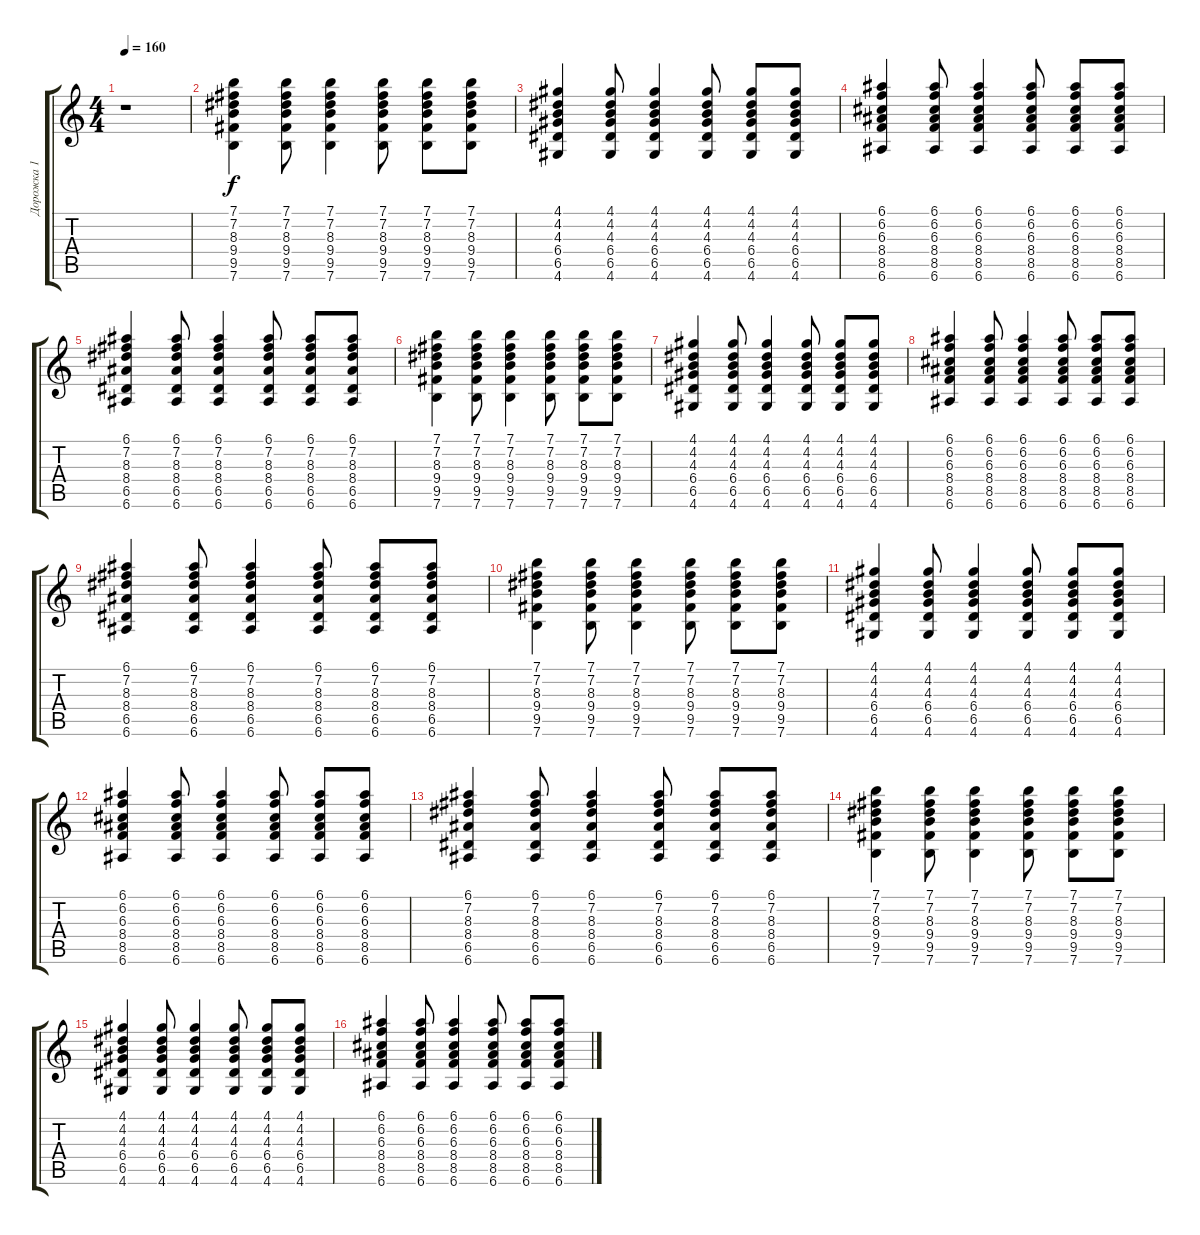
\track ("Дорожка 1" "Дорожка 1") {instrument acousticguitarsteel}
\staff {score tabs}
\tuning (E4 B3 G3 D3 A2 E2) {hide}
\ts (4 4)
\tempo 160
\clef g2
\ks c
r.1{dy f instrument acousticguitarsteel} |
(7.1 7.2 8.3 9.4 9.5 7.6).4 (7.1 7.2 8.3 9.4 9.5 7.6).8 (7.1 7.2 8.3 9.4 9.5 7.6).4 (7.1 7.2 8.3 9.4 9.5 7.6).8 (7.1 7.2 8.3 9.4 9.5 7.6).8 (7.1 7.2 8.3 9.4 9.5 7.6).8 |
(4.1 4.2 4.3 6.4 6.5 4.6).4 (4.1 4.2 4.3 6.4 6.5 4.6).8 (4.1 4.2 4.3 6.4 6.5 4.6).4 (4.1 4.2 4.3 6.4 6.5 4.6).8 (4.1 4.2 4.3 6.4 6.5 4.6).8 (4.1 4.2 4.3 6.4 6.5 4.6).8 |
(6.1 6.2 6.3 8.4 8.5 6.6).4 (6.1 6.2 6.3 8.4 8.5 6.6).8 (6.1 6.2 6.3 8.4 8.5 6.6).4 (6.1 6.2 6.3 8.4 8.5 6.6).8 (6.1 6.2 6.3 8.4 8.5 6.6).8 (6.1 6.2 6.3 8.4 8.5 6.6).8 |
(6.1 7.2 8.3 8.4 6.5 6.6).4 (6.1 7.2 8.3 8.4 6.5 6.6).8 (6.1 7.2 8.3 8.4 6.5 6.6).4 (6.1 7.2 8.3 8.4 6.5 6.6).8 (6.1 7.2 8.3 8.4 6.5 6.6).8 (6.1 7.2 8.3 8.4 6.5 6.6).8 |
(7.1 7.2 8.3 9.4 9.5 7.6).4 (7.1 7.2 8.3 9.4 9.5 7.6).8 (7.1 7.2 8.3 9.4 9.5 7.6).4 (7.1 7.2 8.3 9.4 9.5 7.6).8 (7.1 7.2 8.3 9.4 9.5 7.6).8 (7.1 7.2 8.3 9.4 9.5 7.6).8 |
(4.1 4.2 4.3 6.4 6.5 4.6).4 (4.1 4.2 4.3 6.4 6.5 4.6).8 (4.1 4.2 4.3 6.4 6.5 4.6).4 (4.1 4.2 4.3 6.4 6.5 4.6).8 (4.1 4.2 4.3 6.4 6.5 4.6).8 (4.1 4.2 4.3 6.4 6.5 4.6).8 |
(6.1 6.2 6.3 8.4 8.5 6.6).4 (6.1 6.2 6.3 8.4 8.5 6.6).8 (6.1 6.2 6.3 8.4 8.5 6.6).4 (6.1 6.2 6.3 8.4 8.5 6.6).8 (6.1 6.2 6.3 8.4 8.5 6.6).8 (6.1 6.2 6.3 8.4 8.5 6.6).8 |
(6.1 7.2 8.3 8.4 6.5 6.6).4 (6.1 7.2 8.3 8.4 6.5 6.6).8 (6.1 7.2 8.3 8.4 6.5 6.6).4 (6.1 7.2 8.3 8.4 6.5 6.6).8 (6.1 7.2 8.3 8.4 6.5 6.6).8 (6.1 7.2 8.3 8.4 6.5 6.6).8 |
(7.1 7.2 8.3 9.4 9.5 7.6).4 (7.1 7.2 8.3 9.4 9.5 7.6).8 (7.1 7.2 8.3 9.4 9.5 7.6).4 (7.1 7.2 8.3 9.4 9.5 7.6).8 (7.1 7.2 8.3 9.4 9.5 7.6).8 (7.1 7.2 8.3 9.4 9.5 7.6).8 |
(4.1 4.2 4.3 6.4 6.5 4.6).4 (4.1 4.2 4.3 6.4 6.5 4.6).8 (4.1 4.2 4.3 6.4 6.5 4.6).4 (4.1 4.2 4.3 6.4 6.5 4.6).8 (4.1 4.2 4.3 6.4 6.5 4.6).8 (4.1 4.2 4.3 6.4 6.5 4.6).8 |
(6.1 6.2 6.3 8.4 8.5 6.6).4 (6.1 6.2 6.3 8.4 8.5 6.6).8 (6.1 6.2 6.3 8.4 8.5 6.6).4 (6.1 6.2 6.3 8.4 8.5 6.6).8 (6.1 6.2 6.3 8.4 8.5 6.6).8 (6.1 6.2 6.3 8.4 8.5 6.6).8 |
(6.1 7.2 8.3 8.4 6.5 6.6).4 (6.1 7.2 8.3 8.4 6.5 6.6).8 (6.1 7.2 8.3 8.4 6.5 6.6).4 (6.1 7.2 8.3 8.4 6.5 6.6).8 (6.1 7.2 8.3 8.4 6.5 6.6).8 (6.1 7.2 8.3 8.4 6.5 6.6).8 |
(7.1 7.2 8.3 9.4 9.5 7.6).4 (7.1 7.2 8.3 9.4 9.5 7.6).8 (7.1 7.2 8.3 9.4 9.5 7.6).4 (7.1 7.2 8.3 9.4 9.5 7.6).8 (7.1 7.2 8.3 9.4 9.5 7.6).8 (7.1 7.2 8.3 9.4 9.5 7.6).8 |
(4.1 4.2 4.3 6.4 6.5 4.6).4 (4.1 4.2 4.3 6.4 6.5 4.6).8 (4.1 4.2 4.3 6.4 6.5 4.6).4 (4.1 4.2 4.3 6.4 6.5 4.6).8 (4.1 4.2 4.3 6.4 6.5 4.6).8 (4.1 4.2 4.3 6.4 6.5 4.6).8 |
(6.1 6.2 6.3 8.4 8.5 6.6).4 (6.1 6.2 6.3 8.4 8.5 6.6).8 (6.1 6.2 6.3 8.4 8.5 6.6).4 (6.1 6.2 6.3 8.4 8.5 6.6).8 (6.1 6.2 6.3 8.4 8.5 6.6).8 (6.1 6.2 6.3 8.4 8.5 6.6).8
